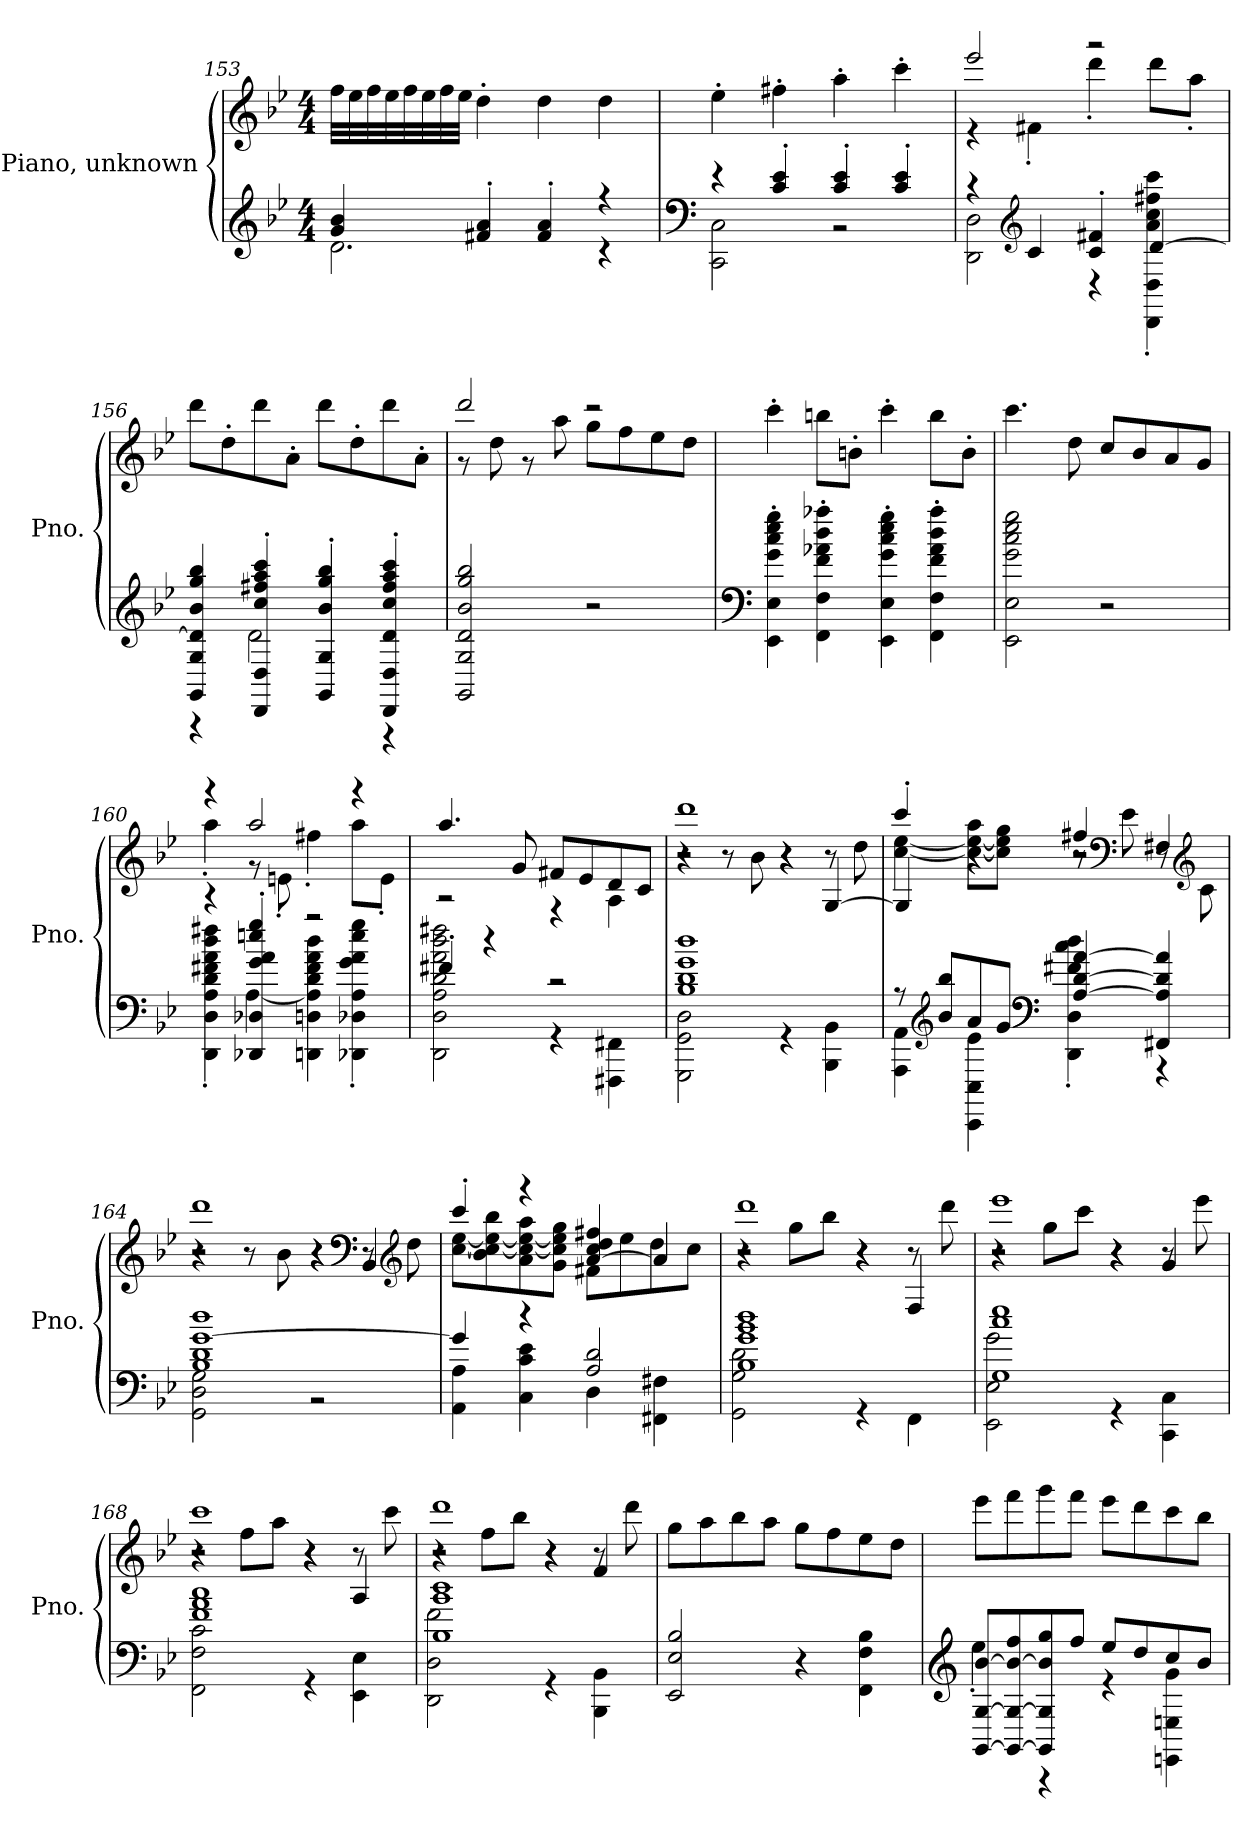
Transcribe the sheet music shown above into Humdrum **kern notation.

**kern	**kern
*part1	*part1
*staff2	*staff1
*I"Piano, unknown	*
*I'Pno.	*
*clefG2	*clefG2
*k[b-e-]	*k[b-e-]
*M4/4	*M4/4
=153	=153
*^	*
4g/ 4b-/	2.d\	32ff\LLL
.	.	32ee-\
.	.	32ff\
.	.	32ee-\
.	.	32ff\
.	.	32ee-\
.	.	32ff\
.	.	32ee-\JJJ
4f#X/' 4a/'	.	4dd'\
4f#/' 4a/'	.	4dd\
4r	4r	4dd\
=154	=154	=154
*clefF4	*	*
4r	2CC\ 2C\	4ee-'\
4c/' 4e-/'	.	4ff#X'\
4c/' 4e-/'	2r	4aa'\
4c/' 4e-/'	.	4ccc'\
=155	=155	=155
*	*	*^
4r	2DD\ 2D\	2eee-/	4r
*clefG2	*	*	*
4c/	.	.	4f#X'\
4c/' 4f#X/'	4r	2r	4ddd'\
[4d/	4DD\' 4D\' 4a\' 4cc\' 4ff#X\' 4ccc\'	.	8ddd\L
.	.	.	8aa'\J
*	*	*v	*v
=156	=156	=156
4GG/ 4G/ 4d/] 4b-/ 4gg/ 4bb-/	4r	8ddd\L
.	.	8dd'\
4DD/' 4D/' 4cc/' 4ff#X/' 4aa/' 4ccc/'	2d\	8ddd\
.	.	8a'\J
4GG/' 4G/' 4b-/' 4gg/' 4bb-/'	.	8ddd\L
.	.	8dd'\
4DD/' 4D/' 4d/' 4cc/' 4ff#/' 4aa/' 4ccc/'	4r	8ddd\
.	.	8a'\J
*v	*v	*
!!LO:LB:g=z
=157	=157
*	*^
2GG/ 2G/ 2d/ 2b-/ 2gg/ 2bb-/	2ddd/	8r
.	.	8dd\
.	.	8r
.	.	8aa\
2r	2r	8gg\L
.	.	8ff\
.	.	8ee-\
.	.	8dd\J
*	*v	*v
=158	=158
*clefF4	*
4EE-\' 4E-\' 4g\' 4cc\' 4ee-\' 4gg\'	4ccc'\
4FF\' 4F\' 4f\' 4a-X\' 4dd\' 4aa-X\'	8bbn\L
.	8bn'\J
4EE-\' 4E-\' 4g\' 4cc\' 4ee-\' 4gg\'	4ccc'\
4FF\' 4F\' 4f\' 4a-\' 4dd\' 4aa-\'	8bb\L
.	8b'\J
=159	=159
2EE-\ 2E-\ 2g\ 2cc\ 2ee-\ 2gg\	4.ccc\
.	8dd\
2r	8cc/L
.	8b-/
.	8a/
.	8g/J
=160	=160
*^	*^
4r	4DD\' 4D\' 4A\' 4d\' 4f#X\' 4a\' 4dd\' 4ff#X\'	4r	4aa'\
4DD-X/' 4D-X/' 4g/' 4a/' 4een/' 4gg/'	[4A\	2aa/	8r
.	.	.	8en'\
2r	4DDn\ 4Dn\ 4A\] 4d\ 4f#\ 4a\ 4dd\	.	4ff#X'\
.	4DD-X\' 4D-X\' 4A\' 4g\' 4a\' 4ee\' 4gg\'	4r	8aa\L
.	.	.	8e'\J
=161	=161	=161	=161
4f#X'/	2DD\ 2D\ 2A\ 2d\ 2a\ 2dd\ 2ff#X\	4.aa/	2r
4r	.	.	.
.	.	8g/	.
2r	4r	8f#X/L	4r
.	.	8e-/	.
.	4FFF#X\ 4FF#X\	8d/	4A\
.	.	8c/J	.
!!LO:PB:g=z
=162	=162	=162	=162
*	*	*	*^
1B- 1d 1g 1dd	2GGG\ 2GG\ 2D\	1ddd	4r	2r
.	.	.	8r	.
.	.	.	8b-\	.
.	4r	.	4r	4r
.	4BBB-\ 4BB-\	.	8r	[4G/
.	.	.	8dd\	.
=163	=163	=163	=163	=163
8r	4AAA\ 4AA\	4ccc'/	[4cc\ [4ee-\	4G/]
*clefG2	*	*	*	*
8b-/ 8bb-/L	.	.	.	.
8a/	4CC\ 4C\ 4e-\	4r	8cc\_ 8ee-\_ 8aa\L	4r
8g/J	.	.	8cc\] 8ee-\] 8gg\J	.
*clefF4	*	*	*	*
[4A/ [4d/ [4a/	4DD\' 4D\' 4f#X\' 4cc\' 4dd\'	4ff#X/	8r	2r
*	*	*clefF4	*	*
.	.	.	8e-\	.
4FF#X/ 4A/] 4d/] 4a/]	4r	4F#X/	8r	.
*	*	*clefG2	*	*
.	.	.	8c\	.
=164	=164	=164	=164	=164
1B- 1d [1g 1dd	2GG\ 2D\ 2G\	1ddd	4r	2r
.	.	.	8r	.
.	.	.	8b-\	.
.	2r	.	4r	4r
*	*	*clefF4	*	*
.	.	.	8r	4BB-/
*	*	*clefG2	*	*
.	.	.	8dd\	.
*	*	*	*v	*v
!!LO:LB:g=z
=165	=165	=165	=165
4g/]	4AA\ 4A\	4ccc'/	[8cc\ [8ee-\L
.	.	.	8b-\ 8cc\_ 8ee-\_ 8bb-\
4r	4C\ 4c\ 4e-\	4r	8a\ 8cc\_ 8ee-\_ 8aa\
.	.	.	8g\ 8cc\] 8ee-\] 8gg\J
2A/ 2d/	4D\	[4a/ 4cc/ 4dd/ 4ff#X/	8f#X\L
.	.	.	8ee-\
.	4FF#X\ 4F#X\	4a/]	8dd\
.	.	.	8cc\J
=166	=166	=166	=166
*	*	*	*^
1B- 1g 1b- 1dd	2GG\ 2G\ 2d\	1ddd	4r	2r
.	.	.	8gg\L	.
.	.	.	8bb-\J	.
.	4r	.	4r	4r
.	4FF\	.	8r	4F/
.	.	.	8ddd\	.
=167	=167	=167	=167	=167
1G 1cc 1ee-	2EE-\ 2E-\ 2g\	1eee-	4r	2r
.	.	.	8gg\L	.
.	.	.	8ccc\J	.
.	4r	.	4r	4r
.	4CC\ 4C\	.	8r	4g/
.	.	.	8eee-\	.
=168	=168	=168	=168	=168
1f 1a 1cc	2FF\ 2F\ 2c\	1ccc	4r	2r
.	.	.	8ff\L	.
.	.	.	8aa\J	.
.	4r	.	4r	4r
.	4EE-\ 4E-\	.	8r	4A/
.	.	.	8ccc\	.
=169	=169	=169	=169	=169
1B- 1b- 1dd	2DD\ 2D\ 2f\	1ddd	4r	2r
.	.	.	8ff\L	.
.	.	.	8bb-\J	.
.	4r	.	4r	4r
.	4BBB-\ 4BB-\	.	8r	4f/
.	.	.	8ddd\	.
*v	*v	*	*	*
*	*v	*v	*v
!!LO:LB:g=z
=170	=170
2EE-/ 2E-/ 2B-/	8gg\L
.	8aa\
.	8bb-\
.	8aa\J
4r	8gg\L
.	8ff\
4FF\ 4F\ 4B-\	8ee-\
.	8dd\J
=171	=171
*clefG2	*
*^	*
[8GG/ [8G/ [8b-/L	4ee-'\	8eee-\L
8GG/_ 8G/_ 8b-/_ 8ff/	.	8fff\
8GG/] 8G/] 8b-/] 8gg/	4r	8ggg\
8ff/J	.	8fff\J
8ee-/L	4r	8eee-\L
8dd/	.	8ddd\
8cc/	4EEn\ 4En\ 4g\	8ccc\
8b-/J	.	8bb-\J
*v	*v	*
=	=
*-	*-
